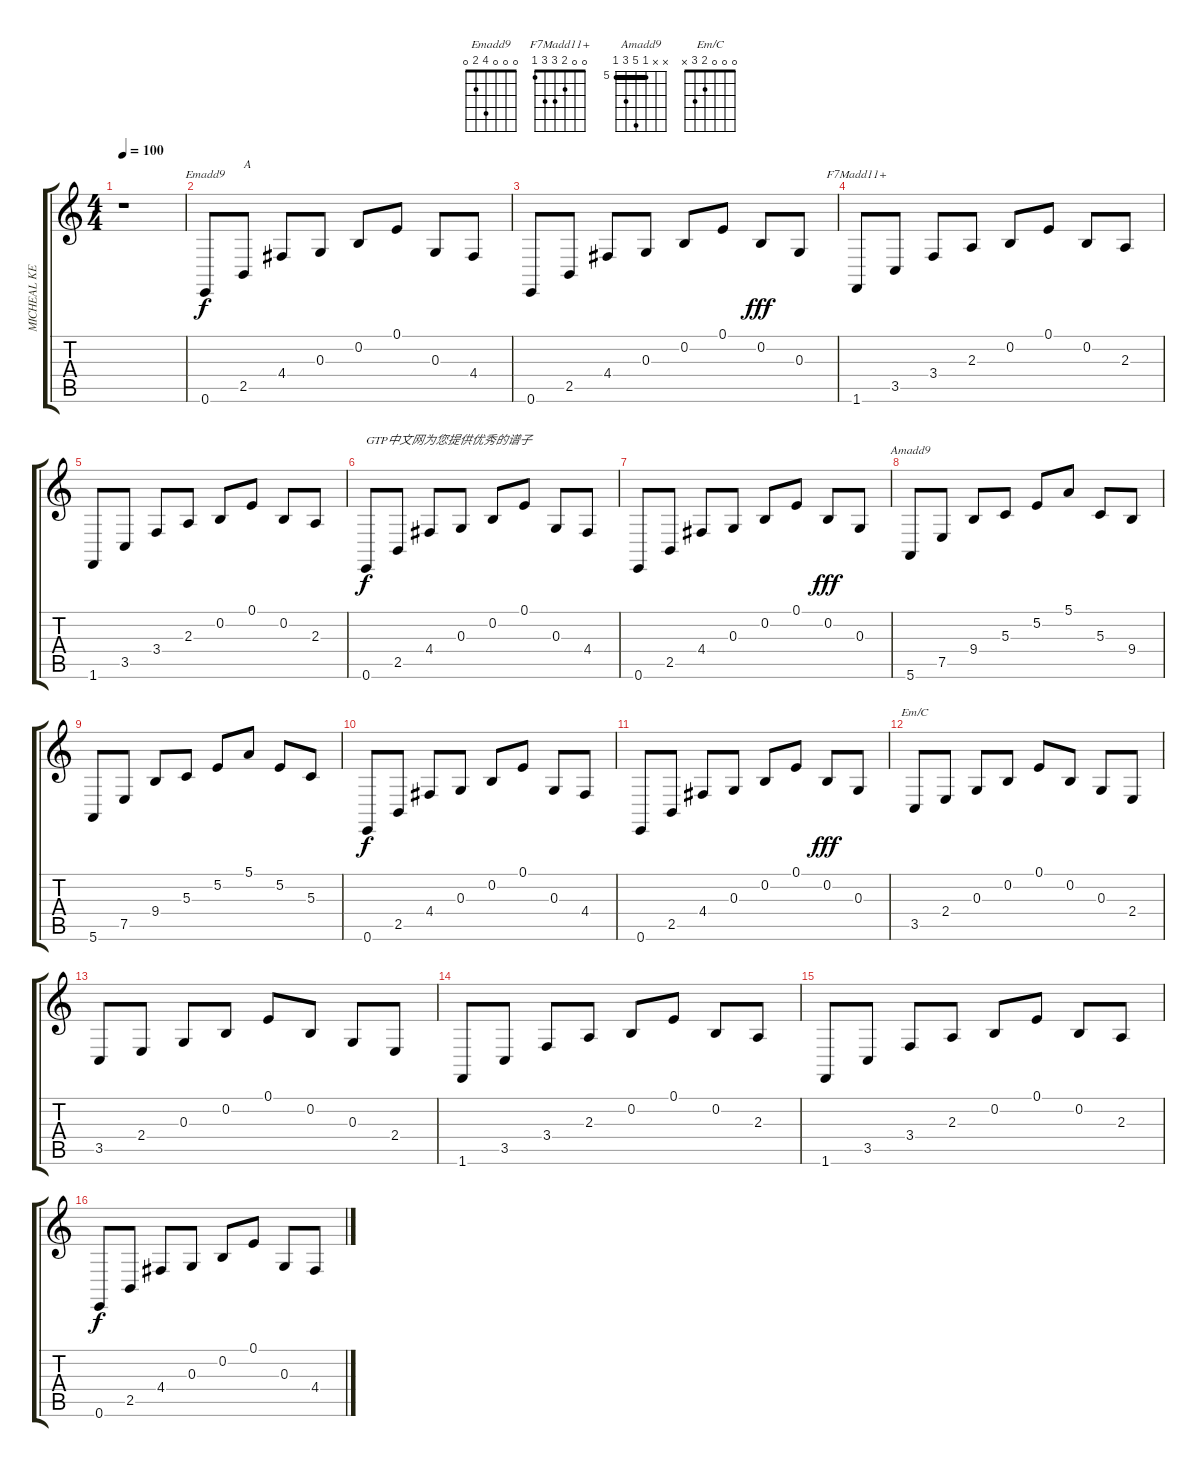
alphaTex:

\track ("MICHEAL KENNEALY" "MICHEAL KE") {instrument sitar}
\staff {score tabs}
\tuning (E4 B3 G3 D3 A2 E2) {hide}
\chord ("Emadd9" 0 0 0 4 2 0)
\chord ("F7Madd11+" 0 0 2 3 3 1)
\chord ("Amadd9" x x 5 9 7 5) {firstfret 5 barre 5}
\chord ("Em/C" 0 0 0 2 3 x)
\ts (4 4)
\tempo 100
\clef g2
\ks c
r.1{dy f} |
0.6.8{ch "Emadd9"} 2.5.8{txt "A"} 4.4.8 0.3.8 0.2.8 0.1.8 0.3.8 4.4.8 |
0.6.8 2.5.8 4.4.8 0.3.8 0.2.8 0.1.8 0.2.8{dy fff} 0.3.8 |
1.6.8{ch "F7Madd11+"} 3.5.8 3.4.8 2.3.8 0.2.8 0.1.8 0.2.8 2.3.8 |
1.6.8 3.5.8 3.4.8 2.3.8 0.2.8 0.1.8 0.2.8 2.3.8 |
0.6.8{txt "GTP中文网为您提供优秀的谱子" dy f} 2.5.8 4.4.8 0.3.8 0.2.8 0.1.8 0.3.8 4.4.8 |
0.6.8 2.5.8 4.4.8 0.3.8 0.2.8 0.1.8 0.2.8{dy fff} 0.3.8 |
5.6.8{ch "Amadd9"} 7.5.8 9.4.8 5.3.8 5.2.8 5.1.8 5.3.8 9.4.8 |
5.6.8 7.5.8 9.4.8 5.3.8 5.2.8 5.1.8 5.2.8 5.3.8 |
0.6.8{dy f} 2.5.8 4.4.8 0.3.8 0.2.8 0.1.8 0.3.8 4.4.8 |
0.6.8 2.5.8 4.4.8 0.3.8 0.2.8 0.1.8 0.2.8{dy fff} 0.3.8 |
3.5.8{ch "Em/C"} 2.4.8 0.3.8 0.2.8 0.1.8 0.2.8 0.3.8 2.4.8 |
3.5.8 2.4.8 0.3.8 0.2.8 0.1.8 0.2.8 0.3.8 2.4.8 |
1.6.8 3.5.8 3.4.8 2.3.8 0.2.8 0.1.8 0.2.8 2.3.8 |
1.6.8 3.5.8 3.4.8 2.3.8 0.2.8 0.1.8 0.2.8 2.3.8 |
0.6.8{dy f} 2.5.8 4.4.8 0.3.8 0.2.8 0.1.8 0.3.8 4.4.8
